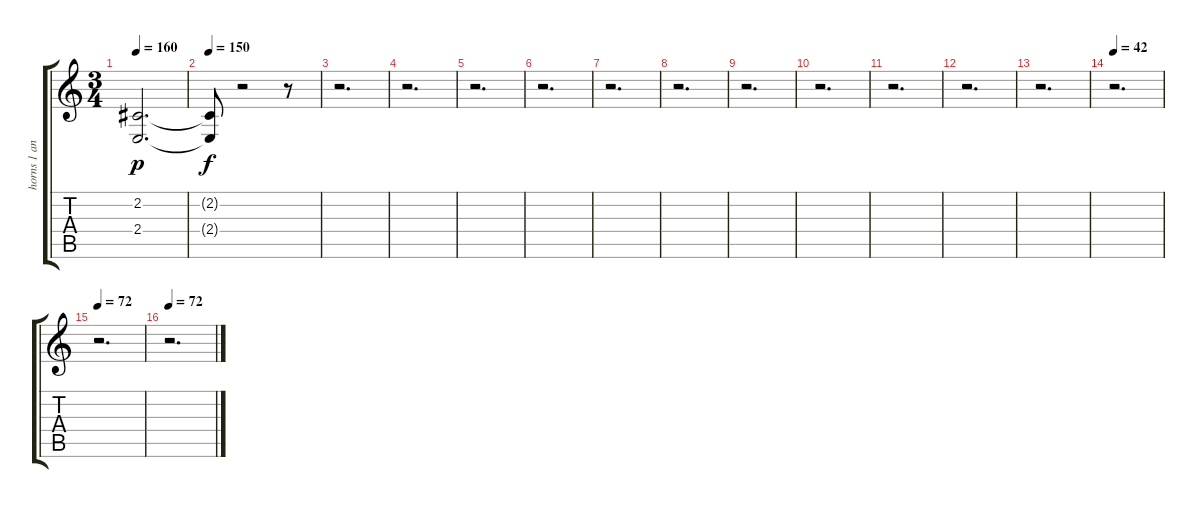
\track ("horns 1 and 2" "horns 1 an") {instrument frenchhorn}
\staff {score tabs}
\tuning (E4 B3 G3 D3 A2 E2) {hide}
\ts (3 4)
\tempo 160
\clef g2
\ks c
(2.2 2.4).2{d dy p} |
\tempo 150
(2.2{t} 2.4{t}).8{dy f} r.2 r.8 |
r.2{d} |
r.2{d} |
r.2{d} |
r.2{d} |
r.2{d} |
r.2{d} |
r.2{d} |
r.2{d} |
r.2{d} |
r.2{d} |
r.2{d} |
\tempo 42
r.2{d} |
\tempo 72
r.2{d} |
\tempo 72
r.2{d}
